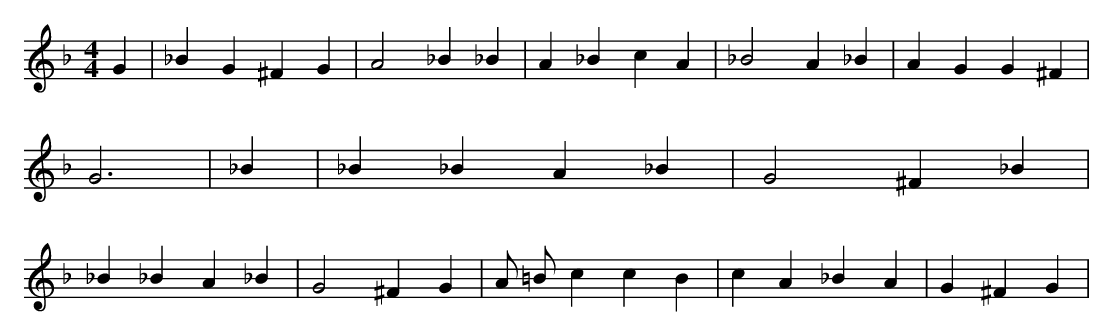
X:1
M:4/4
L:1/8
K:F
G2 | _B2 G2 ^F2 G2 | A4 _B2 _B2 | A2 _B2 c2 A2 | _B4 A2 _B2 | A2 G2 G2 ^F2 | G6 | _B2 | _B2 _B2 A2 _B2 | G4 ^F2 _B2 | _B2 _B2 A2 _B2 | G4 ^F2 G2 | A =B c2 c2 B2 | c2 A2 _B2 A2 | G2 ^F2 G2 |
